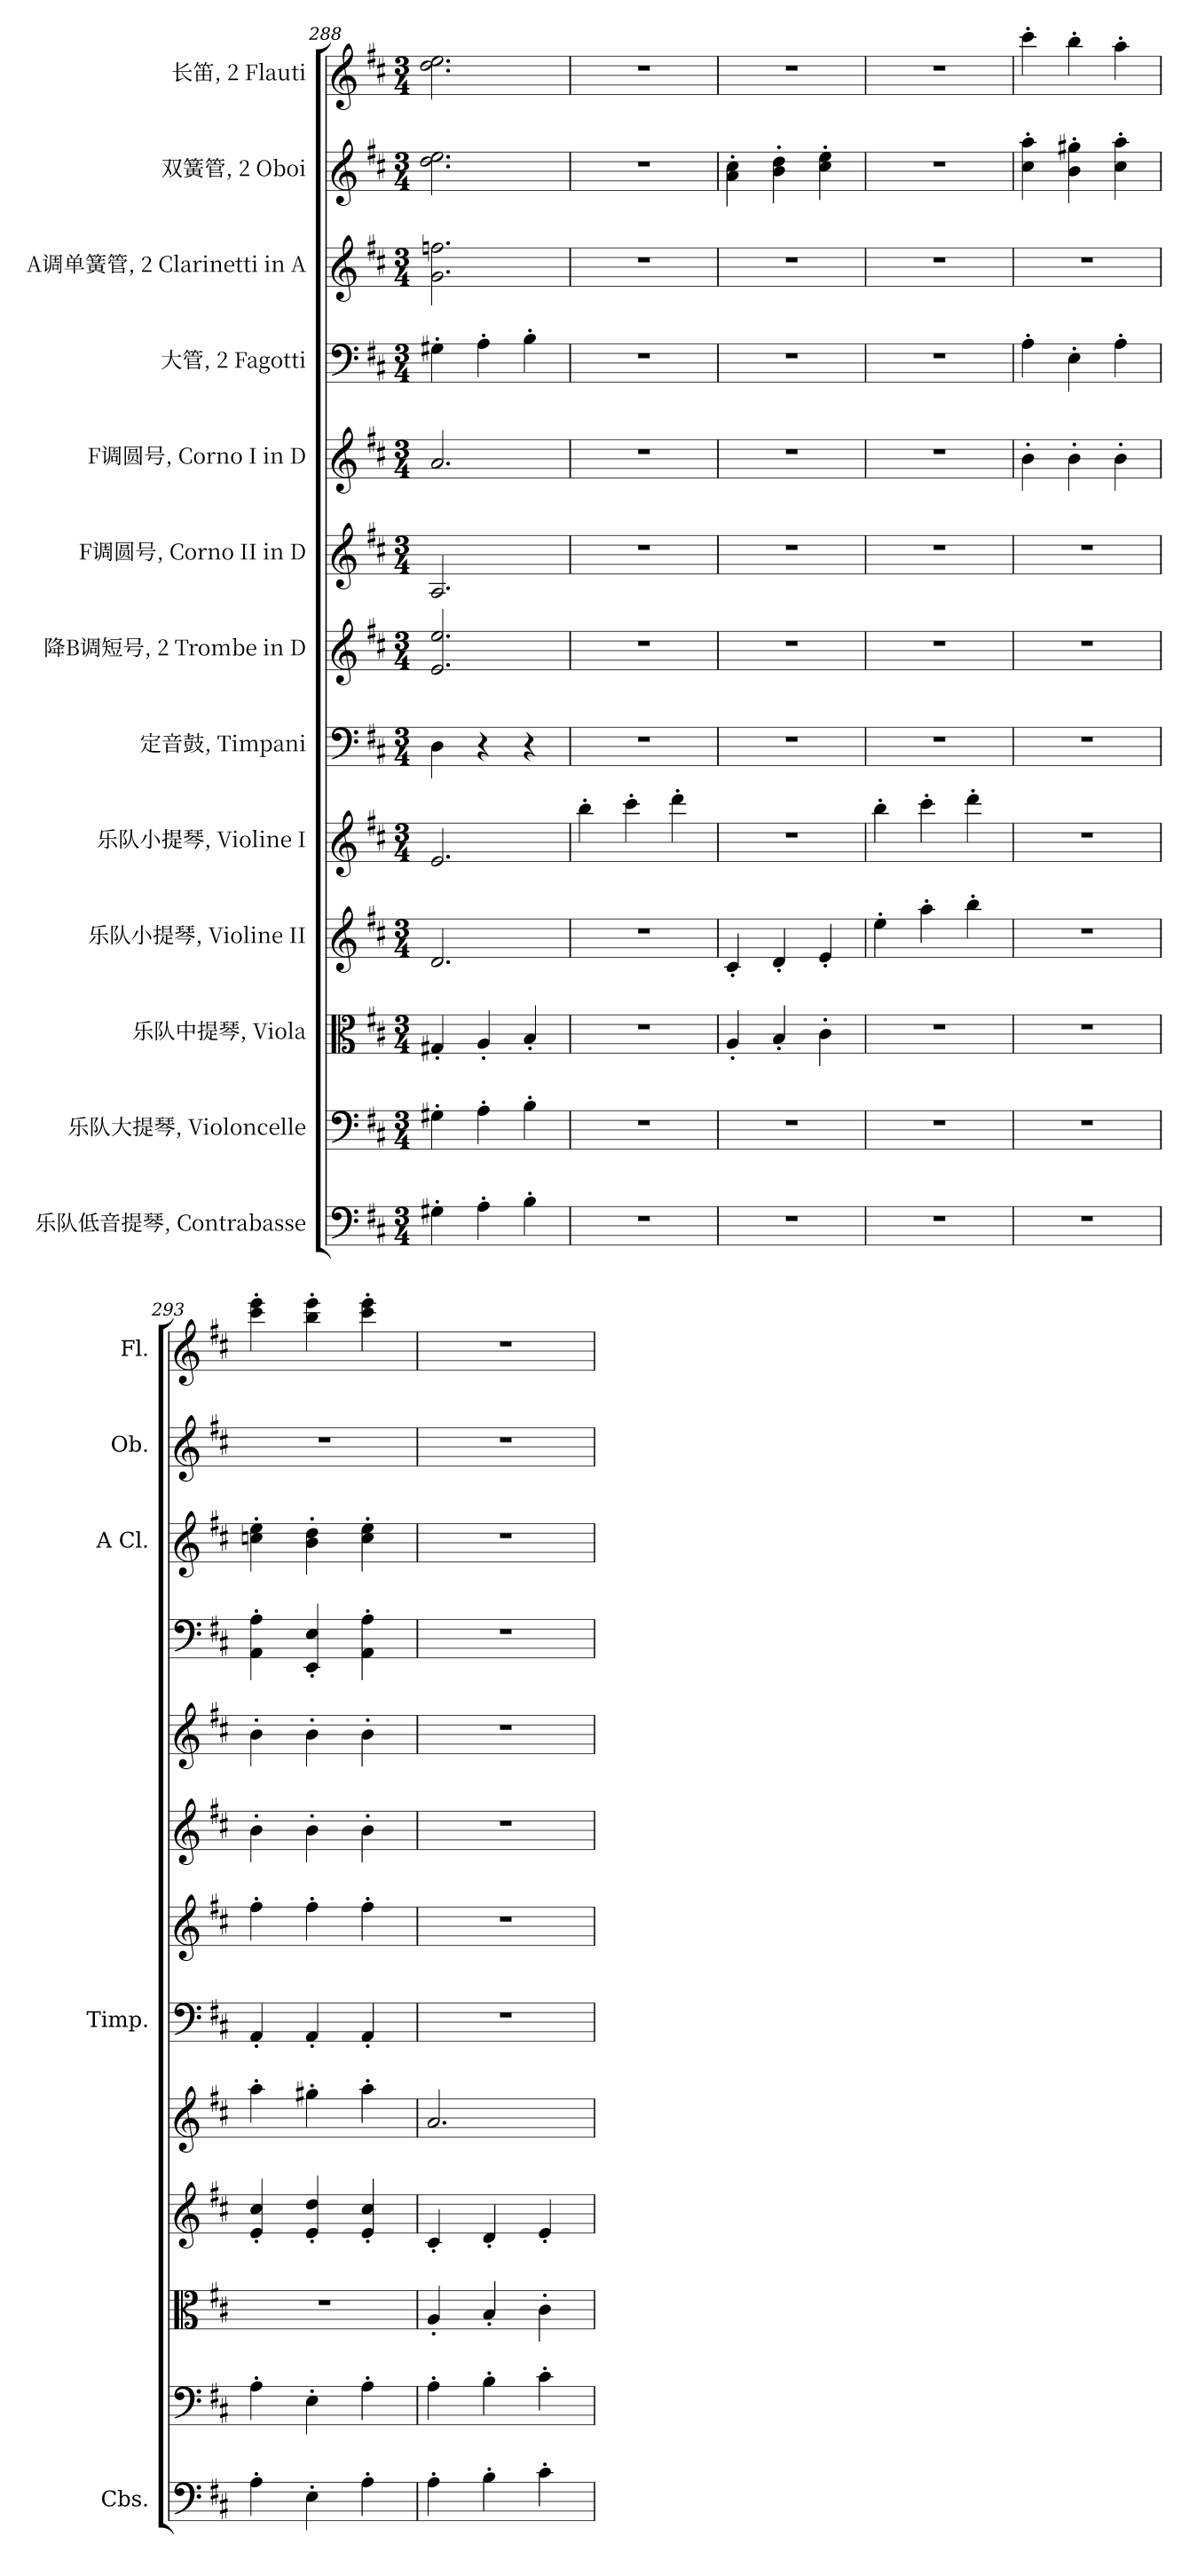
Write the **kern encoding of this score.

**kern	**kern	**kern	**kern	**kern	**kern	**kern	**kern	**kern	**kern	**kern	**kern	**kern
*part13	*part12	*part11	*part10	*part9	*part8	*part7	*part6	*part5	*part4	*part3	*part2	*part1
*staff13	*staff12	*staff11	*staff10	*staff9	*staff8	*staff7	*staff6	*staff5	*staff4	*staff3	*staff2	*staff1
*I"乐队低音提琴, Contrabasse	*I"乐队大提琴, Violoncelle	*I"乐队中提琴, Viola	*I"乐队小提琴, Violine II	*I"乐队小提琴, Violine I	*I"定音鼓, Timpani	*I"降B调短号, 2 Trombe in D	*I"F调圆号, Corno II in D	*I"F调圆号, Corno I in D	*I"大管, 2 Fagotti	*I"A调单簧管, 2 Clarinetti in A	*I"双簧管, 2 Oboi	*I"长笛, 2 Flauti
*I'Cbs.	*	*	*	*	*I'Timp.	*	*	*	*	*I'A Cl.	*I'Ob.	*I'Fl.
*clefF4	*clefF4	*clefC3	*clefG2	*clefG2	*clefF4	*clefG2	*clefG2	*clefG2	*clefF4	*clefG2	*clefG2	*clefG2
*ITrd7c12	*	*	*	*	*	*ITrd1c2	*ITrd4c7	*ITrd4c7	*	*ITrd2c3	*	*
*k[f#c#]	*k[f#c#]	*k[f#c#]	*k[f#c#]	*k[f#c#]	*k[f#c#]	*k[]	*k[f#]	*k[f#]	*k[f#c#]	*k[f#c#g#d#a#]	*k[f#c#]	*k[f#c#]
*M3/4	*M3/4	*M3/4	*M3/4	*M3/4	*M3/4	*M3/4	*M3/4	*M3/4	*M3/4	*M3/4	*M3/4	*M3/4
*MM315	*MM315	*MM315	*MM315	*MM315	*MM315	*MM315	*MM315	*MM315	*MM315	*MM315	*MM315	*MM315
=288	=288	=288	=288	=288	=288	=288	=288	=288	=288	=288	=288	=288
4GG#X'\	4G#X'\	4G#X'/	2.d/	2.e/	4D\	2.d/ 2.dd/	2.D/	2.d/	4G#X'\	2.e\ 2.ddn\	2.dd\ 2.ee\	2.dd\ 2.ee\
4AA'\	4A'\	4A'/	.	.	4r	.	.	.	4A'\	.	.	.
4BB'\	4B'\	4B'/	.	.	4r	.	.	.	4B'\	.	.	.
=289	=289	=289	=289	=289	=289	=289	=289	=289	=289	=289	=289	=289
*	*	*	*	*	*	*	*	*	*	*	*	*MM315
2.r	2.r	2.r	2.r	4bb'\	2.r	2.r	2.r	2.r	2.r	2.r	2.r	2.r
.	.	.	.	4ccc#'\	.	.	.	.	.	.	.	.
.	.	.	.	4ddd'\	.	.	.	.	.	.	.	.
=290	=290	=290	=290	=290	=290	=290	=290	=290	=290	=290	=290	=290
*	*	*	*	*	*	*	*	*	*	*	*	*MM315
2.r	2.r	4A'/	4c#'/	2.r	2.r	2.r	2.r	2.r	2.r	2.r	4a\' 4cc#\'	2.r
.	.	4B'/	4d'/	.	.	.	.	.	.	.	4b\' 4dd\'	.
.	.	4c#'\	4e'/	.	.	.	.	.	.	.	4cc#\' 4ee\'	.
=291	=291	=291	=291	=291	=291	=291	=291	=291	=291	=291	=291	=291
*	*	*	*	*	*	*	*	*	*	*	*	*MM315
2.r	2.r	2.r	4ee'\	4bb'\	2.r	2.r	2.r	2.r	2.r	2.r	2.r	2.r
.	.	.	4aa'\	4ccc#'\	.	.	.	.	.	.	.	.
.	.	.	4bb'\	4ddd'\	.	.	.	.	.	.	.	.
=292	=292	=292	=292	=292	=292	=292	=292	=292	=292	=292	=292	=292
*	*	*	*	*	*	*	*	*	*	*	*	*MM315
2.r	2.r	2.r	2.r	2.r	2.r	2.r	2.r	4e'\	4A'\	2.r	4cc#\' 4aa\'	4ccc#'\
*	*	*	*	*	*	*	*	*	*	*	*	*MM281
.	.	.	.	.	.	.	.	4e'\	4E'\	.	4b\' 4gg#X\'	4bb'\
.	.	.	.	.	.	.	.	4e'\	4A'\	.	4cc#\' 4aa\'	4aa'\
=293	=293	=293	=293	=293	=293	=293	=293	=293	=293	=293	=293	=293
*	*	*	*	*	*	*	*	*	*	*	*	*MM315
4AA'\	4A'\	2.r	4e/' 4cc#/'	4aa'\	4AA'/	4ee'\	4e'\	4e'\	4AA\' 4A\'	4an\' 4cc#\'	2.r	4ccc#\' 4eee\'
*	*	*	*	*	*	*	*	*	*	*	*	*MM281
4EE'\	4E'\	.	4e/' 4dd/'	4gg#X'\	4AA'/	4ee'\	4e'\	4e'\	4EE/' 4E/'	4g#\' 4b\'	.	4bb\' 4eee\'
*	*	*	*	*	*	*	*	*	*	*	*	*MM242
4AA'\	4A'\	.	4e/' 4cc#/'	4aa'\	4AA'/	4ee'\	4e'\	4e'\	4AA\' 4A\'	4a\' 4cc#\'	.	4ccc#\' 4eee\'
!!LO:PB:g=z
=294	=294	=294	=294	=294	=294	=294	=294	=294	=294	=294	=294	=294
*	*	*	*	*	*	*	*	*	*	*	*	*MM301
4AA'\	4A'\	4A'/	4c#'/	2.a/	2.r	2.r	2.r	2.r	2.r	2.r	2.r	2.r
4BB'\	4B'\	4B'/	4d'/	.	.	.	.	.	.	.	.	.
4C#'\	4c#'\	4c#'\	4e'/	.	.	.	.	.	.	.	.	.
=	=	=	=	=	=	=	=	=	=	=	=	=
*-	*-	*-	*-	*-	*-	*-	*-	*-	*-	*-	*-	*-
